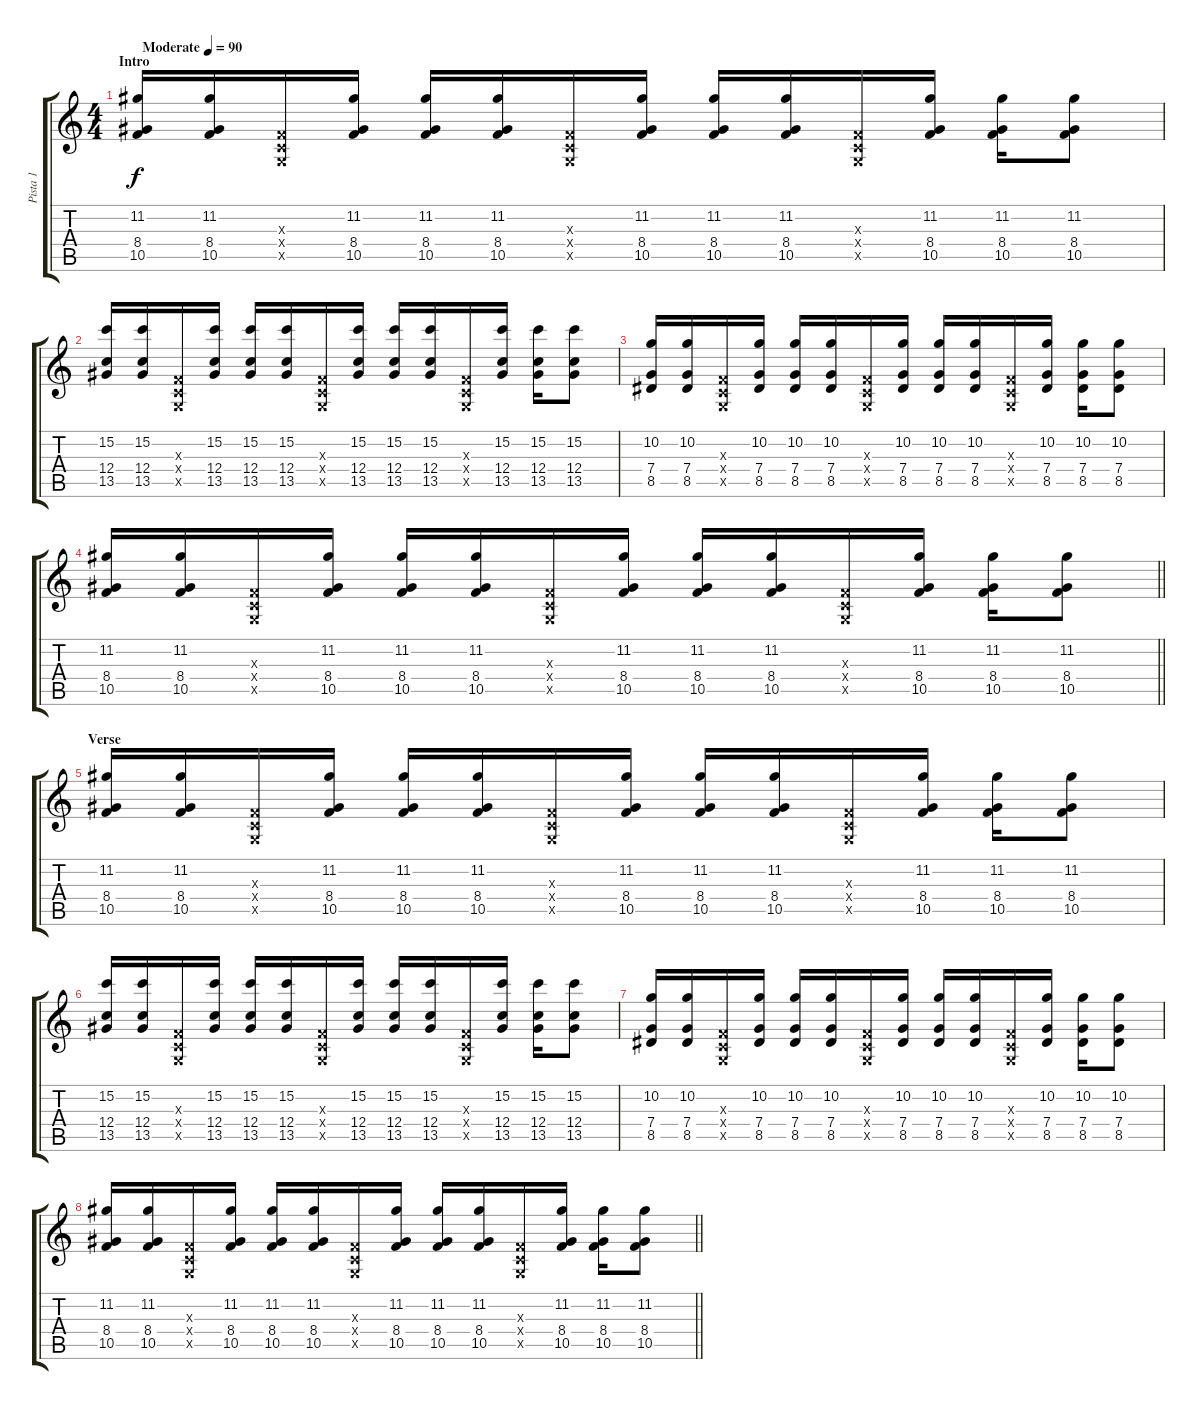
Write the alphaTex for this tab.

\track ("Pista 1" "Pista 1") {instrument overdrivenguitar}
\staff {score tabs}
\tuning (D4 A3 F3 C3 G2 C2) {hide}
\ts (4 4)
\section ("" "Intro")
\tempo (90 "Moderate")
\clef g2
\ks c
(11.2 8.4 10.5).16{dy f instrument overdrivenguitar} (11.2 8.4 10.5).16 (0.3{x} 0.4{x} 0.5{x}).16 (11.2 8.4 10.5).16 (11.2 8.4 10.5).16 (11.2 8.4 10.5).16 (0.3{x} 0.4{x} 0.5{x}).16 (11.2 8.4 10.5).16 (11.2 8.4 10.5).16 (11.2 8.4 10.5).16 (0.3{x} 0.4{x} 0.5{x}).16 (11.2 8.4 10.5).16 (11.2 8.4 10.5).16 (11.2 8.4 10.5).8 |
(15.2 12.4 13.5).16 (15.2 12.4 13.5).16 (0.3{x} 0.4{x} 0.5{x}).16 (15.2 12.4 13.5).16 (15.2 12.4 13.5).16 (15.2 12.4 13.5).16 (0.3{x} 0.4{x} 0.5{x}).16 (15.2 12.4 13.5).16 (15.2 12.4 13.5).16 (15.2 12.4 13.5).16 (0.3{x} 0.4{x} 0.5{x}).16 (15.2 12.4 13.5).16 (15.2 12.4 13.5).16 (15.2 12.4 13.5).8 |
(10.2 7.4 8.5).16 (10.2 7.4 8.5).16 (0.3{x} 0.4{x} 0.5{x}).16 (10.2 7.4 8.5).16 (10.2 7.4 8.5).16 (10.2 7.4 8.5).16 (0.3{x} 0.4{x} 0.5{x}).16 (10.2 7.4 8.5).16 (10.2 7.4 8.5).16 (10.2 7.4 8.5).16 (0.3{x} 0.4{x} 0.5{x}).16 (10.2 7.4 8.5).16 (10.2 7.4 8.5).16 (10.2 7.4 8.5).8 |
\barLineRight lightlight
(11.2 8.4 10.5).16 (11.2 8.4 10.5).16 (0.3{x} 0.4{x} 0.5{x}).16 (11.2 8.4 10.5).16 (11.2 8.4 10.5).16 (11.2 8.4 10.5).16 (0.3{x} 0.4{x} 0.5{x}).16 (11.2 8.4 10.5).16 (11.2 8.4 10.5).16 (11.2 8.4 10.5).16 (0.3{x} 0.4{x} 0.5{x}).16 (11.2 8.4 10.5).16 (11.2 8.4 10.5).16 (11.2 8.4 10.5).8 |
\section ("" "Verse")
(11.2 8.4 10.5).16 (11.2 8.4 10.5).16 (0.3{x} 0.4{x} 0.5{x}).16 (11.2 8.4 10.5).16 (11.2 8.4 10.5).16 (11.2 8.4 10.5).16 (0.3{x} 0.4{x} 0.5{x}).16 (11.2 8.4 10.5).16 (11.2 8.4 10.5).16 (11.2 8.4 10.5).16 (0.3{x} 0.4{x} 0.5{x}).16 (11.2 8.4 10.5).16 (11.2 8.4 10.5).16 (11.2 8.4 10.5).8 |
(15.2 12.4 13.5).16 (15.2 12.4 13.5).16 (0.3{x} 0.4{x} 0.5{x}).16 (15.2 12.4 13.5).16 (15.2 12.4 13.5).16 (15.2 12.4 13.5).16 (0.3{x} 0.4{x} 0.5{x}).16 (15.2 12.4 13.5).16 (15.2 12.4 13.5).16 (15.2 12.4 13.5).16 (0.3{x} 0.4{x} 0.5{x}).16 (15.2 12.4 13.5).16 (15.2 12.4 13.5).16 (15.2 12.4 13.5).8 |
(10.2 7.4 8.5).16 (10.2 7.4 8.5).16 (0.3{x} 0.4{x} 0.5{x}).16 (10.2 7.4 8.5).16 (10.2 7.4 8.5).16 (10.2 7.4 8.5).16 (0.3{x} 0.4{x} 0.5{x}).16 (10.2 7.4 8.5).16 (10.2 7.4 8.5).16 (10.2 7.4 8.5).16 (0.3{x} 0.4{x} 0.5{x}).16 (10.2 7.4 8.5).16 (10.2 7.4 8.5).16 (10.2 7.4 8.5).8 |
\barLineRight lightlight
(11.2 8.4 10.5).16 (11.2 8.4 10.5).16 (0.3{x} 0.4{x} 0.5{x}).16 (11.2 8.4 10.5).16 (11.2 8.4 10.5).16 (11.2 8.4 10.5).16 (0.3{x} 0.4{x} 0.5{x}).16 (11.2 8.4 10.5).16 (11.2 8.4 10.5).16 (11.2 8.4 10.5).16 (0.3{x} 0.4{x} 0.5{x}).16 (11.2 8.4 10.5).16 (11.2 8.4 10.5).16 (11.2 8.4 10.5).8
